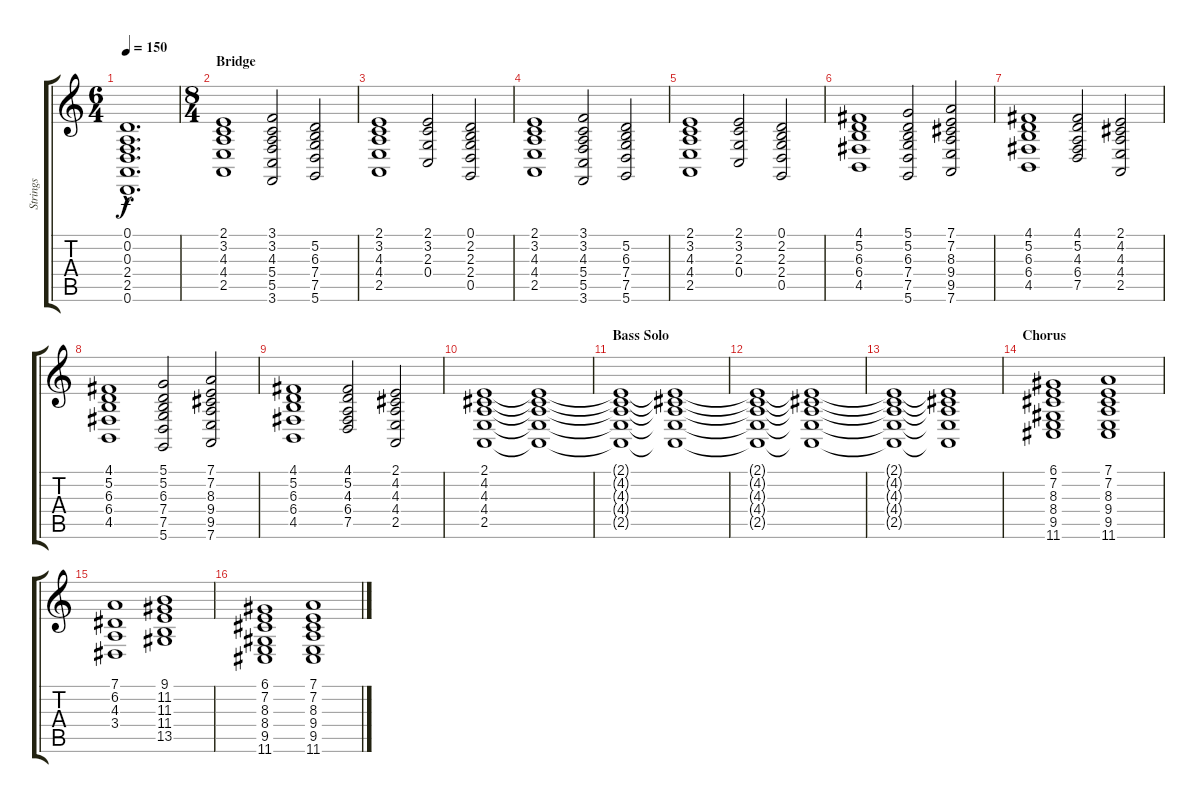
\track ("Strings" "Strings") {instrument synthstrings1}
\staff {score tabs}
\tuning (D4 A3 F3 C3 G2 D2) {hide}
\ts (6 4)
\tempo 150
\clef g2
\ks c
(0.1{hac} 0.2{hac} 0.3{hac} 2.4{hac} 2.5{hac} 0.6{hac}).1{d dy f} |
\ts (8 4)
\section ("" "Bridge")
(2.1 3.2 4.3 4.4 2.5).1 (3.1 3.2 4.3 5.4 5.5 3.6).2 (5.2 6.3 7.4 7.5 5.6).2 |
(2.1 3.2 4.3 4.4 2.5).1 (2.1 3.2 2.3 0.4).2 (0.1 2.2 2.3 2.4 0.5).2 |
(2.1 3.2 4.3 4.4 2.5).1 (3.1 3.2 4.3 5.4 5.5 3.6).2 (5.2 6.3 7.4 7.5 5.6).2 |
(2.1 3.2 4.3 4.4 2.5).1 (2.1 3.2 2.3 0.4).2 (0.1 2.2 2.3 2.4 0.5).2 |
(4.1 5.2 6.3 6.4 4.5).1 (5.1 5.2 6.3 7.4 7.5 5.6).2 (7.1 7.2 8.3 9.4 9.5 7.6).2 |
(4.1 5.2 6.3 6.4 4.5).1 (4.1 5.2 4.3 6.4 7.5).2 (2.1 4.2 4.3 4.4 2.5).2 |
(4.1 5.2 6.3 6.4 4.5).1 (5.1 5.2 6.3 7.4 7.5 5.6).2 (7.1 7.2 8.3 9.4 9.5 7.6).2 |
(4.1 5.2 6.3 6.4 4.5).1 (4.1 5.2 4.3 6.4 7.5).2 (2.1 4.2 4.3 4.4 2.5).2 |
(2.1 4.2 4.3 4.4 2.5).1 (2.1{t} 4.2{t} 4.3{t} 4.4{t} 2.5{t}).1 |
\section ("" "Bass Solo")
(2.1{t} 4.2{t} 4.3{t} 4.4{t} 2.5{t}).1 (2.1{t} 4.2{t} 4.3{t} 4.4{t} 2.5{t}).1 |
(2.1{t} 4.2{t} 4.3{t} 4.4{t} 2.5{t}).1 (2.1{t} 4.2{t} 4.3{t} 4.4{t} 2.5{t}).1 |
(2.1{t} 4.2{t} 4.3{t} 4.4{t} 2.5{t}).1 (2.1{t} 4.2{t} 4.3{t} 4.4{t} 2.5{t}).1 |
\section ("" "Chorus")
(6.1 7.2 8.3 8.4 9.5 11.6).1 (7.1 7.2 8.3 9.4 9.5 11.6).1 |
(7.1 6.2 4.3 3.4).1 (9.1 11.2 11.3 11.4 13.5).1 |
(6.1 7.2 8.3 8.4 9.5 11.6).1 (7.1 7.2 8.3 9.4 9.5 11.6).1
